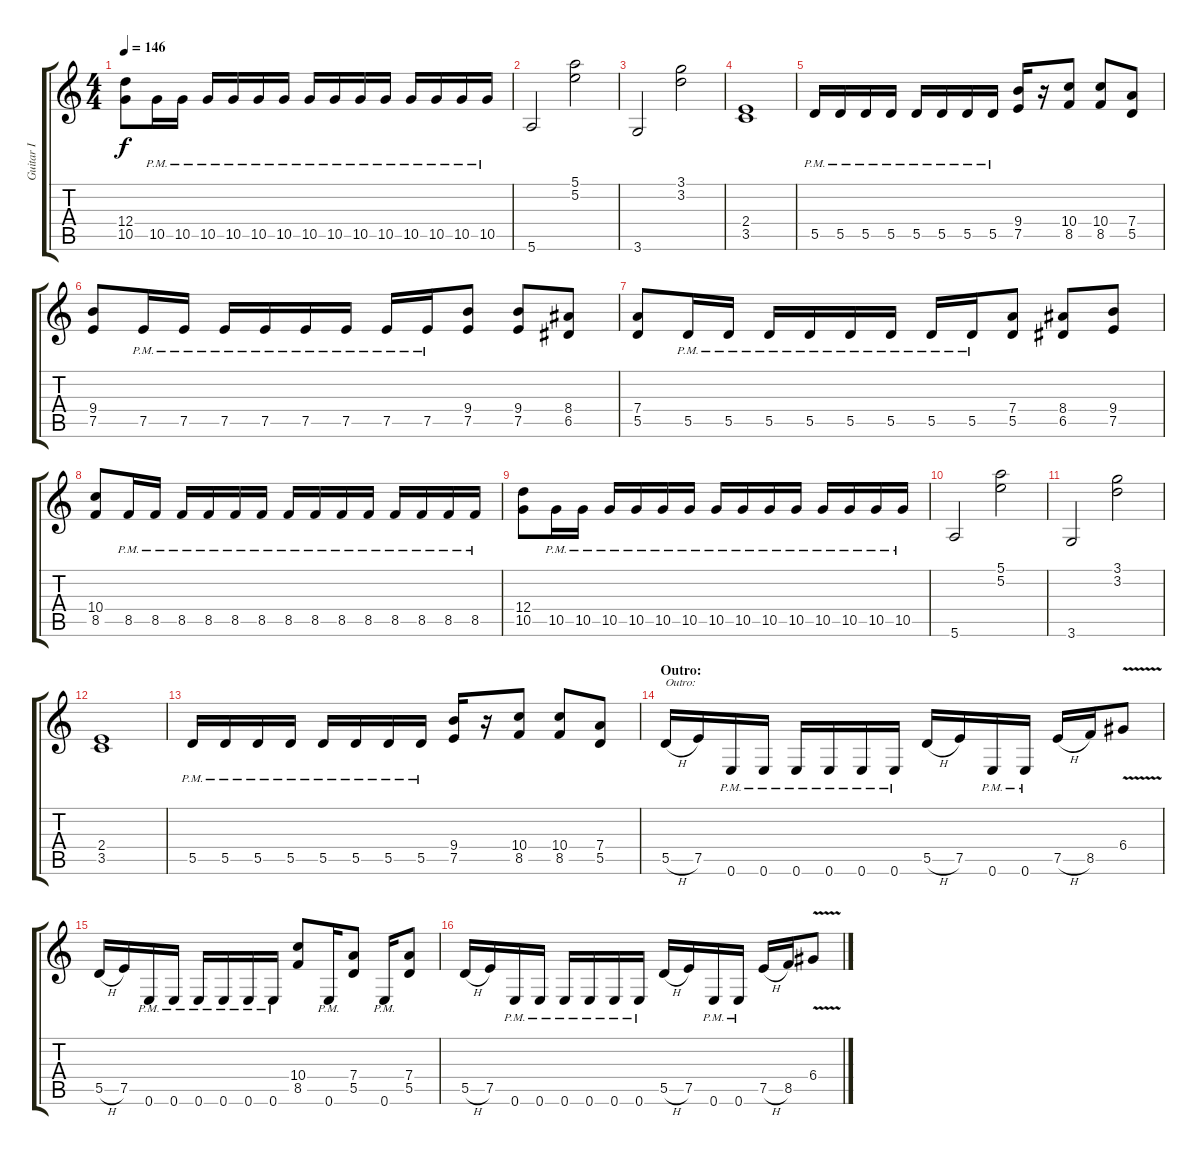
\track ("Guitar I" "Guitar I") {instrument distortionguitar}
\staff {score tabs}
\tuning (E4 B3 G3 D3 A2 E2) {hide}
\ts (4 4)
\tempo 146
\clef g2
\ks c
(12.4 10.5).8{dy f} 10.5{pm}.16 10.5{pm}.16 10.5{pm}.16 10.5{pm}.16 10.5{pm}.16 10.5{pm}.16 10.5{pm}.16 10.5{pm}.16 10.5{pm}.16 10.5{pm}.16 10.5{pm}.16 10.5{pm}.16 10.5{pm}.16 10.5{pm}.16 |
5.6.2 (5.1 5.2).2 |
3.6.2 (3.1 3.2).2 |
(2.4 3.5).1 |
5.5{pm}.16 5.5{pm}.16 5.5{pm}.16 5.5{pm}.16 5.5{pm}.16 5.5{pm}.16 5.5{pm}.16 5.5{pm}.16 (9.4 7.5).16 r.16 (10.4 8.5).8 (10.4 8.5).8 (7.4 5.5).8 |
(9.4 7.5).8 7.5{pm}.16 7.5{pm}.16 7.5{pm}.16 7.5{pm}.16 7.5{pm}.16 7.5{pm}.16 7.5{pm}.16 7.5{pm}.16 (9.4 7.5).8 (9.4 7.5).8 (8.4 6.5).8 |
(7.4 5.5).8 5.5{pm}.16 5.5{pm}.16 5.5{pm}.16 5.5{pm}.16 5.5{pm}.16 5.5{pm}.16 5.5{pm}.16 5.5{pm}.16 (7.4 5.5).8 (8.4 6.5).8 (9.4 7.5).8 |
(10.4 8.5).8 8.5{pm}.16 8.5{pm}.16 8.5{pm}.16 8.5{pm}.16 8.5{pm}.16 8.5{pm}.16 8.5{pm}.16 8.5{pm}.16 8.5{pm}.16 8.5{pm}.16 8.5{pm}.16 8.5{pm}.16 8.5{pm}.16 8.5{pm}.16 |
(12.4 10.5).8 10.5{pm}.16 10.5{pm}.16 10.5{pm}.16 10.5{pm}.16 10.5{pm}.16 10.5{pm}.16 10.5{pm}.16 10.5{pm}.16 10.5{pm}.16 10.5{pm}.16 10.5{pm}.16 10.5{pm}.16 10.5{pm}.16 10.5{pm}.16 |
5.6.2 (5.1 5.2).2 |
3.6.2 (3.1 3.2).2 |
(2.4 3.5).1 |
5.5{pm}.16 5.5{pm}.16 5.5{pm}.16 5.5{pm}.16 5.5{pm}.16 5.5{pm}.16 5.5{pm}.16 5.5{pm}.16 (9.4 7.5).16 r.16 (10.4 8.5).8 (10.4 8.5).8 (7.4 5.5).8 |
\section ("" "Outro:")
5.5{h}.16{txt "Outro:"} 7.5.16 0.6{pm}.16 0.6{pm}.16 0.6{pm}.16 0.6{pm}.16 0.6{pm}.16 0.6{pm}.16 5.5{h}.16 7.5.16 0.6{pm}.16 0.6{pm}.16 7.5{h}.16 8.5.16 6.4{v}.8 |
5.5{h}.16 7.5.16 0.6{pm}.16 0.6{pm}.16 0.6{pm}.16 0.6{pm}.16 0.6{pm}.16 0.6{pm}.16 (10.4 8.5).8 0.6{pm}.16 (7.4 5.5).8 0.6{pm}.16 (7.4 5.5).8 |
5.5{h}.16 7.5.16 0.6{pm}.16 0.6{pm}.16 0.6{pm}.16 0.6{pm}.16 0.6{pm}.16 0.6{pm}.16 5.5{h}.16 7.5.16 0.6{pm}.16 0.6{pm}.16 7.5{h}.16 8.5.16 6.4{v}.8
